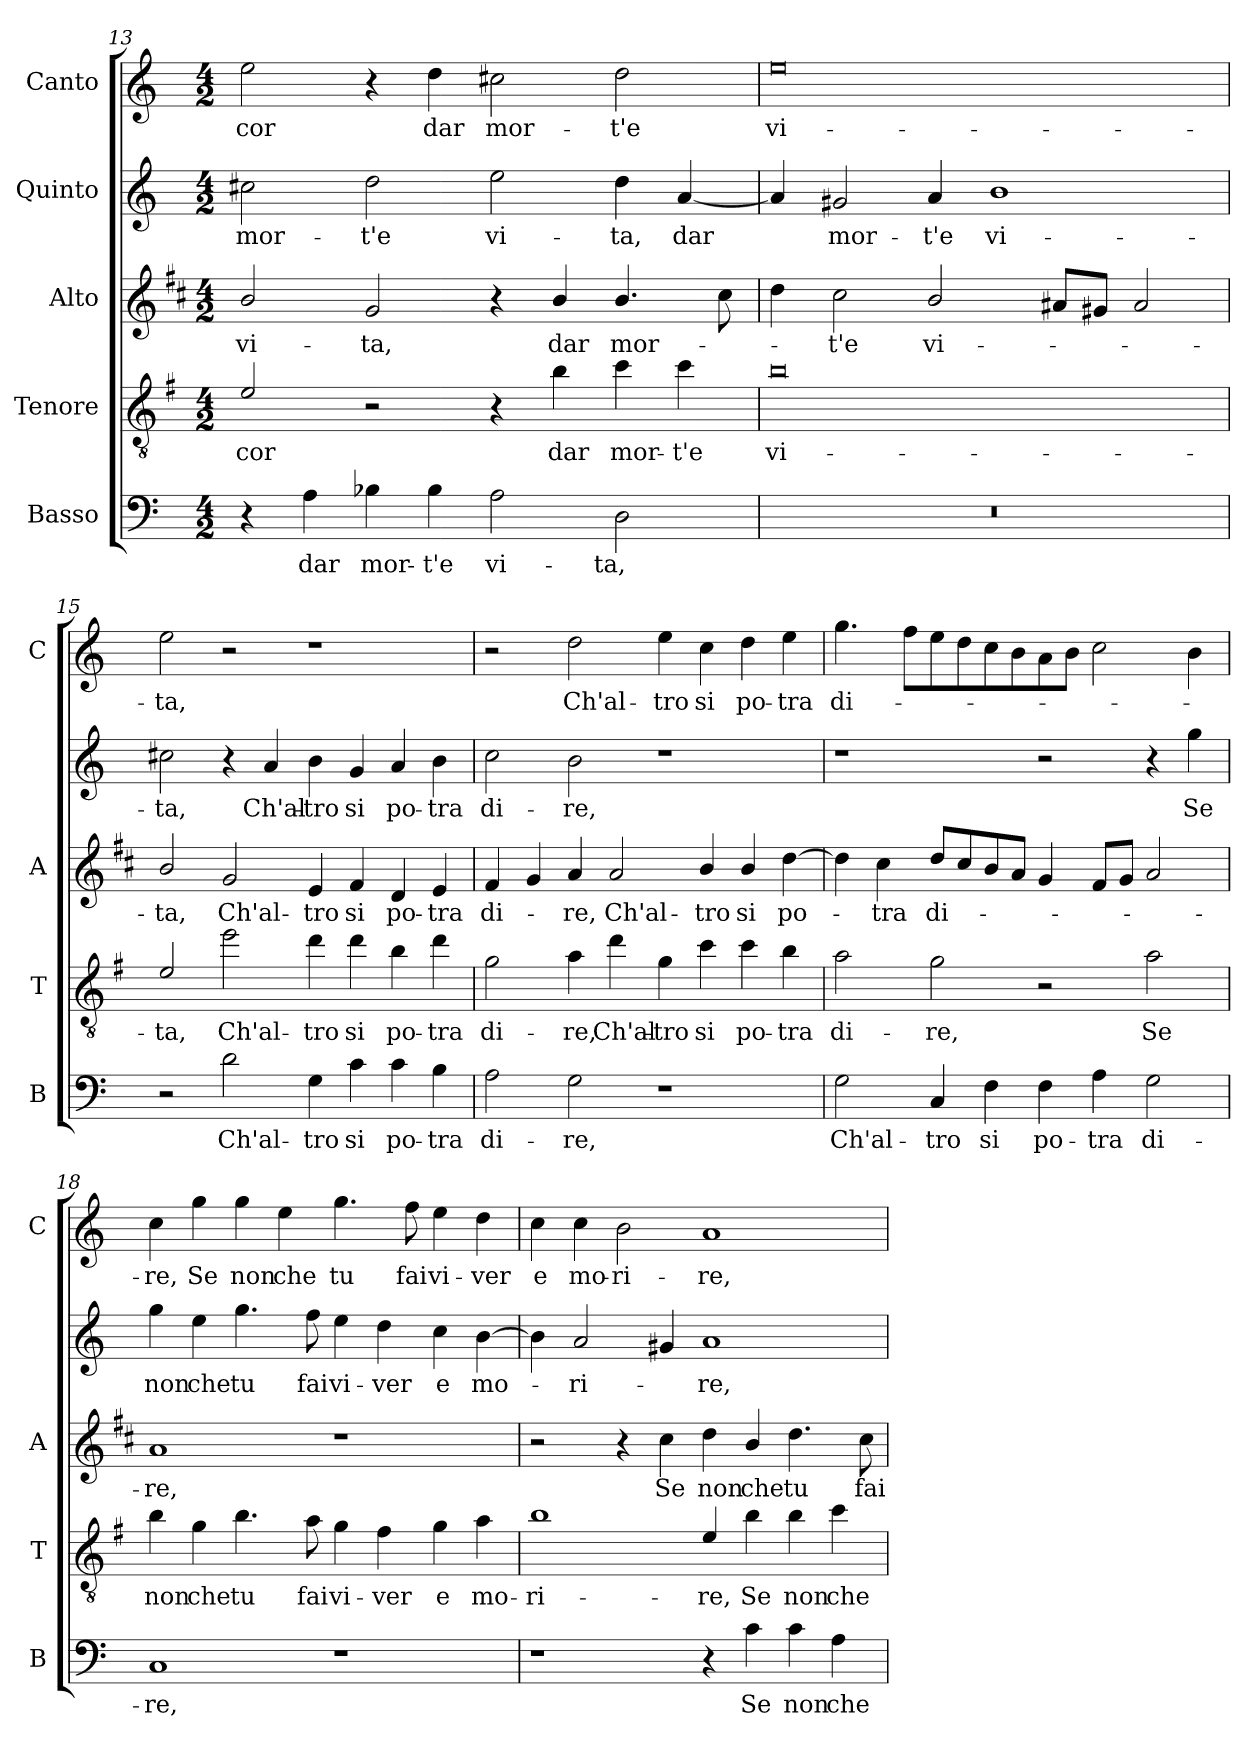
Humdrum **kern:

**kern	**text	**kern	**text	**kern	**text	**kern	**text	**kern	**text
*part5	*part5	*part4	*part4	*part3	*part3	*part2	*part2	*part1	*part1
*staff5	*staff5	*staff4	*staff4	*staff3	*staff3	*staff2	*staff2	*staff1	*staff1
*I"Basso	*	*I"Tenore	*	*I"Alto	*	*I"Quinto	*	*I"Canto	*
*I'B	*	*I'T	*	*I'A	*	*	*	*I'C	*
*clefF4	*	*clefGv2	*	*clefG2	*	*clefG2	*	*clefG2	*
*	*	*ITrd4c7	*	*ITrd1c2	*	*	*	*	*
*k[]	*	*k[]	*	*k[]	*	*k[]	*	*k[]	*
*C:	*	*C:	*	*C:	*	*C:	*	*C:	*
*M4/2	*	*M4/2	*	*M4/2	*	*M4/2	*	*M4/2	*
=13	=13	=13	=13	=13	=13	=13	=13	=13	=13
!	!	!	!LO:LY:b	!	!LO:LY:b	!	!LO:LY:b	!	!LO:LY:b
4r	.	2A/	cor	2a/	vi-	2cc#X\	mor-	2ee\	cor
!	!LO:LY:b	!	!	!	!	!	!	!	!
4A\	dar	.	.	.	.	.	.	.	.
!	!LO:LY:b	!	!	!	!LO:LY:b	!	!LO:LY:b	!	!
4B-X\	mor-	2r	.	2f/	-ta,	2dd\	-t'e	4r	.
!	!LO:LY:b	!	!	!	!	!	!	!	!LO:LY:b
4B-\	-t'e	.	.	.	.	.	.	4dd\	dar
!	!LO:LY:b	!	!	!	!	!	!LO:LY:b	!	!LO:LY:b
2A\	vi-	4r	.	4r	.	2ee\	vi-	2cc#X\	mor-
!	!	!	!LO:LY:b	!	!LO:LY:b	!	!	!	!
.	.	4e\	dar	4a/	dar	.	.	.	.
!	!LO:LY:b	!	!LO:LY:b	!	!LO:LY:b	!	!LO:LY:b	!	!LO:LY:b
2D\	-ta,	4f\	mor-	4.a/	mor-	4dd\	-ta,	2dd\	-t'e
!	!	!	!LO:LY:b	!	!	!	!LO:LY:b	!	!
.	.	4f\	-t'e	.	.	[4a/	dar	.	.
.	.	.	.	8b\	.	.	.	.	.
!!LO:LB:g=z
=14	=14	=14	=14	=14	=14	=14	=14	=14	=14
!	!	!	!LO:LY:b	!	!	!	!	!	!LO:LY:b
0r	.	0e	vi-	4cc\	.	4a/]	.	0ee	vi-
!	!	!	!	!	!LO:LY:b	!	!LO:LY:b	!	!
.	.	.	.	2b\	-t'e	2g#X/	mor-	.	.
!	!	!	!	!	!LO:LY:b	!	!LO:LY:b	!	!
.	.	.	.	2a/	vi-	4a/	-t'e	.	.
!	!	!	!	!	!	!	!LO:LY:b	!	!
.	.	.	.	.	.	1b	vi-	.	.
.	.	.	.	8g#X/L	.	.	.	.	.
.	.	.	.	8f#X/J	.	.	.	.	.
.	.	.	.	2g#/	.	.	.	.	.
=15	=15	=15	=15	=15	=15	=15	=15	=15	=15
!	!	!	!LO:LY:b	!	!LO:LY:b	!	!LO:LY:b	!	!LO:LY:b
2r	.	2A/	-ta,	2a/	-ta,	2cc#X\	-ta,	2ee\	-ta,
!	!LO:LY:b	!	!LO:LY:b	!	!LO:LY:b	!	!	!	!
2d\	Ch'al-	2a\	Ch'al-	2f/	Ch'al-	4r	.	2r	.
!	!	!	!	!	!	!	!LO:LY:b	!	!
.	.	.	.	.	.	4a/	Ch'al-	.	.
!	!LO:LY:b	!	!LO:LY:b	!	!LO:LY:b	!	!LO:LY:b	!	!
4G\	-tro	4g\	-tro	4d/	-tro	4b\	-tro	1r	.
!	!LO:LY:b	!	!LO:LY:b	!	!LO:LY:b	!	!LO:LY:b	!	!
4c\	si	4g\	si	4e/	si	4g/	si	.	.
!	!LO:LY:b	!	!LO:LY:b	!	!LO:LY:b	!	!LO:LY:b	!	!
4c\	po-	4e\	po-	4c/	po-	4a/	po-	.	.
!	!LO:LY:b	!	!LO:LY:b	!	!LO:LY:b	!	!LO:LY:b	!	!
4B\	-tra	4g\	-tra	4d/	-tra	4b\	-tra	.	.
=16	=16	=16	=16	=16	=16	=16	=16	=16	=16
!	!LO:LY:b	!	!LO:LY:b	!	!LO:LY:b	!	!LO:LY:b	!	!
2A\	di-	2c\	di-	4e/	di-	2cc\	di-	2r	.
.	.	.	.	4f/	.	.	.	.	.
!	!LO:LY:b	!	!LO:LY:b	!	!LO:LY:b	!	!LO:LY:b	!	!LO:LY:b
2G\	-re,	4d\	-re,	4g/	-re,	2b\	-re,	2dd\	Ch'al-
!	!	!	!LO:LY:b	!	!LO:LY:b	!	!	!	!
.	.	4g\	Ch'al-	2g/	Ch'al-	.	.	.	.
!	!	!	!LO:LY:b	!	!	!	!	!	!LO:LY:b
1r	.	4c\	-tro	.	.	1r	.	4ee\	-tro
!	!	!	!LO:LY:b	!	!LO:LY:b	!	!	!	!LO:LY:b
.	.	4f\	si	4a/	-tro	.	.	4cc\	si
!	!	!	!LO:LY:b	!	!LO:LY:b	!	!	!	!LO:LY:b
.	.	4f\	po-	4a/	si	.	.	4dd\	po-
!	!	!	!LO:LY:b	!	!LO:LY:b	!	!	!	!LO:LY:b
.	.	4e\	-tra	[4cc\	po-	.	.	4ee\	-tra
=17	=17	=17	=17	=17	=17	=17	=17	=17	=17
!	!LO:LY:b	!	!LO:LY:b	!	!	!	!	!	!LO:LY:b
2G\	Ch'al-	2d\	di-	4cc\]	.	1r	.	4.gg\	di-
!	!	!	!	!	!LO:LY:b	!	!	!	!
.	.	.	.	4b\	-tra	.	.	.	.
.	.	.	.	.	.	.	.	8ff\L	.
!	!LO:LY:b	!	!LO:LY:b	!	!LO:LY:b	!	!	!	!
4C/	-tro	2c\	-re,	8cc/L	di-	.	.	8ee\	.
.	.	.	.	8b/	.	.	.	8dd\	.
!	!LO:LY:b	!	!	!	!	!	!	!	!
4F\	si	.	.	8a/	.	.	.	8cc\	.
.	.	.	.	8g/J	.	.	.	8b\	.
!	!LO:LY:b	!	!	!	!	!	!	!	!
4F\	po-	2r	.	4f/	.	2r	.	8a\	.
.	.	.	.	.	.	.	.	8b\J	.
!	!LO:LY:b	!	!	!	!	!	!	!	!
4A\	-tra	.	.	8e/L	.	.	.	2cc\	.
.	.	.	.	8f/J	.	.	.	.	.
!	!LO:LY:b	!	!LO:LY:b	!	!	!	!	!	!
2G\	di-	2d\	Se	2g/	.	4r	.	.	.
!	!	!	!	!	!	!	!LO:LY:b	!	!
.	.	.	.	.	.	4gg\	Se	4b\	.
!!LO:PB:g=z
=18	=18	=18	=18	=18	=18	=18	=18	=18	=18
!	!LO:LY:b	!	!LO:LY:b	!	!LO:LY:b	!	!LO:LY:b	!	!LO:LY:b
1C	-re,	4e\	non	1g	-re,	4gg\	non	4cc\	-re,
!	!	!	!LO:LY:b	!	!	!	!LO:LY:b	!	!LO:LY:b
.	.	4c\	che	.	.	4ee\	che	4gg\	Se
!	!	!	!LO:LY:b	!	!	!	!LO:LY:b	!	!LO:LY:b
.	.	4.e\	tu	.	.	4.gg\	tu	4gg\	non
!	!	!	!	!	!	!	!	!	!LO:LY:b
.	.	.	.	.	.	.	.	4ee\	che
!	!	!	!LO:LY:b	!	!	!	!LO:LY:b	!	!
.	.	8d\	fai	.	.	8ff\	fai	.	.
!	!	!	!LO:LY:b	!	!	!	!LO:LY:b	!	!LO:LY:b
1r	.	4c\	vi-	1r	.	4ee\	vi-	4.gg\	tu
!	!	!	!LO:LY:b	!	!	!	!LO:LY:b	!	!
.	.	4B\	-ver	.	.	4dd\	-ver	.	.
!	!	!	!	!	!	!	!	!	!LO:LY:b
.	.	.	.	.	.	.	.	8ff\	fai
!	!	!	!LO:LY:b	!	!	!	!LO:LY:b	!	!LO:LY:b
.	.	4c\	e	.	.	4cc\	e	4ee\	vi-
!	!	!	!LO:LY:b	!	!	!	!LO:LY:b	!	!LO:LY:b
.	.	4d\	mo-	.	.	[4b\	mo-	4dd\	-ver
=19	=19	=19	=19	=19	=19	=19	=19	=19	=19
!	!	!	!LO:LY:b	!	!	!	!	!	!LO:LY:b
1r	.	1e	-ri-	2r	.	4b\]	.	4cc\	e
!	!	!	!	!	!	!	!LO:LY:b	!	!LO:LY:b
.	.	.	.	.	.	2a/	-ri-	4cc\	mo-
!	!	!	!	!	!	!	!	!	!LO:LY:b
.	.	.	.	4r	.	.	.	2b\	-ri-
!	!	!	!	!	!LO:LY:b	!	!	!	!
.	.	.	.	4b\	Se	4g#X/	.	.	.
!	!	!	!LO:LY:b	!	!LO:LY:b	!	!LO:LY:b	!	!LO:LY:b
4r	.	4A/	-re,	4cc\	non	1a	-re,	1a	-re,
!	!LO:LY:b	!	!LO:LY:b	!	!LO:LY:b	!	!	!	!
4c\	Se	4e\	Se	4a/	che	.	.	.	.
!	!LO:LY:b	!	!LO:LY:b	!	!LO:LY:b	!	!	!	!
4c\	non	4e\	non	4.cc\	tu	.	.	.	.
!	!LO:LY:b	!	!LO:LY:b	!	!	!	!	!	!
4A\	che	4f\	che	.	.	.	.	.	.
!	!	!	!	!	!LO:LY:b	!	!	!	!
.	.	.	.	8b\	fai	.	.	.	.
=	=	=	=	=	=	=	=	=	=
*-	*-	*-	*-	*-	*-	*-	*-	*-	*-
